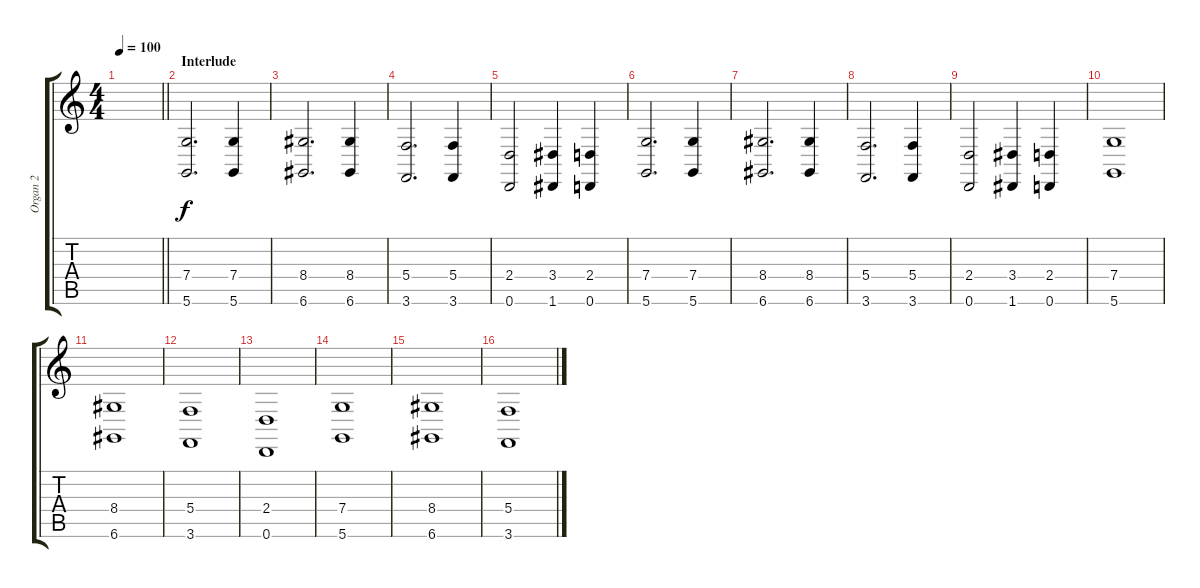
\track ("Organ 2" "Organ 2") {instrument churchorgan}
\staff {score tabs}
\tuning (D4 A3 F3 C3 G2 D2) {hide}
\ts (4 4)
\tempo 100
\clef g2
\barLineRight lightlight
\ks c
|
\section ("" "Interlude")
(7.4 5.6).2{d} (7.4 5.6).4 |
(8.4 6.6).2{d} (8.4 6.6).4 |
(5.4 3.6).2{d} (5.4 3.6).4 |
(2.4 0.6).2 (3.4 1.6).4 (2.4 0.6).4 |
(7.4 5.6).2{d} (7.4 5.6).4 |
(8.4 6.6).2{d} (8.4 6.6).4 |
(5.4 3.6).2{d} (5.4 3.6).4 |
(2.4 0.6).2 (3.4 1.6).4 (2.4 0.6).4 |
(7.4 5.6).1 |
(8.4 6.6).1 |
(5.4 3.6).1 |
(2.4 0.6).1 |
(7.4 5.6).1 |
(8.4 6.6).1 |
(5.4 3.6).1
